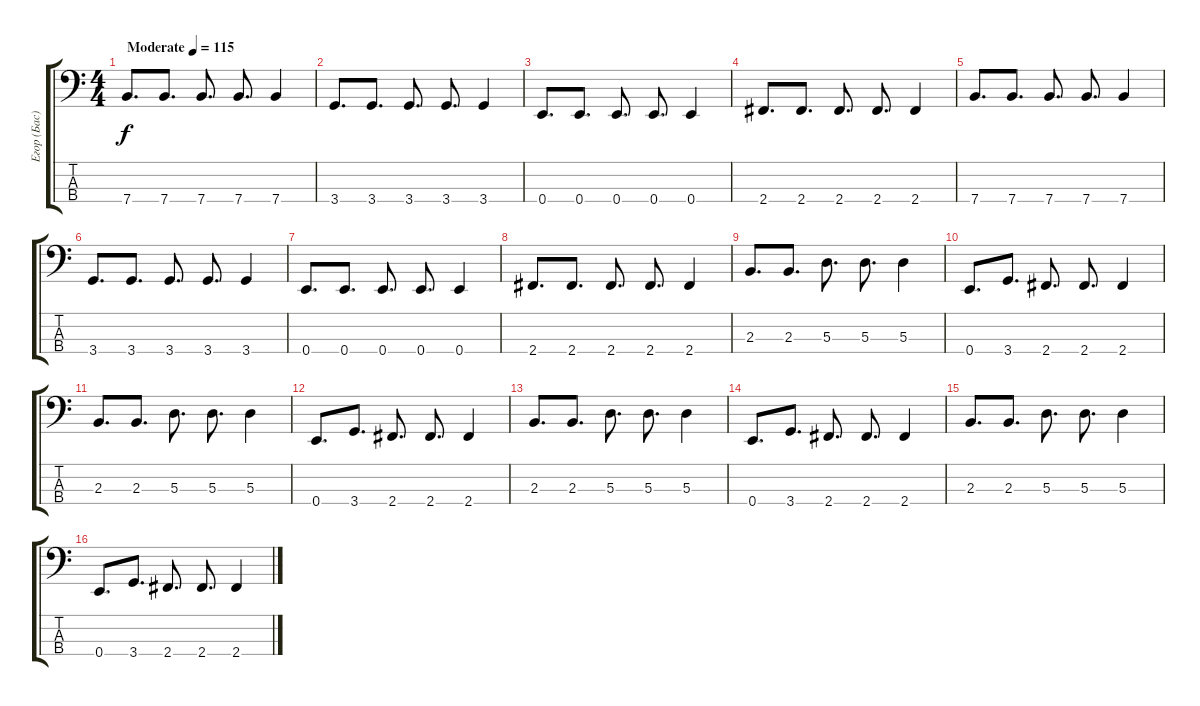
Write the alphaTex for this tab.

\track ("Егор (Бас)" "Егор (Бас)") {instrument acousticbass}
\staff {score tabs}
\tuning (G2 D2 A1 E1) {hide}
\ts (4 4)
\tempo (115 "Moderate")
\clef f4
\ks c
7.4.8{d dy f instrument acousticbass} 7.4.8{d} 7.4.8{d} 7.4.8{d} 7.4.4 |
3.4.8{d} 3.4.8{d} 3.4.8{d} 3.4.8{d} 3.4.4 |
0.4.8{d} 0.4.8{d} 0.4.8{d} 0.4.8{d} 0.4.4 |
2.4.8{d} 2.4.8{d} 2.4.8{d} 2.4.8{d} 2.4.4 |
7.4.8{d} 7.4.8{d} 7.4.8{d} 7.4.8{d} 7.4.4 |
3.4.8{d} 3.4.8{d} 3.4.8{d} 3.4.8{d} 3.4.4 |
0.4.8{d} 0.4.8{d} 0.4.8{d} 0.4.8{d} 0.4.4 |
2.4.8{d} 2.4.8{d} 2.4.8{d} 2.4.8{d} 2.4.4 |
2.3.8{d} 2.3.8{d} 5.3.8{d} 5.3.8{d} 5.3.4 |
0.4.8{d} 3.4.8{d} 2.4.8{d} 2.4.8{d} 2.4.4 |
2.3.8{d} 2.3.8{d} 5.3.8{d} 5.3.8{d} 5.3.4 |
0.4.8{d} 3.4.8{d} 2.4.8{d} 2.4.8{d} 2.4.4 |
2.3.8{d} 2.3.8{d} 5.3.8{d} 5.3.8{d} 5.3.4 |
0.4.8{d} 3.4.8{d} 2.4.8{d} 2.4.8{d} 2.4.4 |
2.3.8{d} 2.3.8{d} 5.3.8{d} 5.3.8{d} 5.3.4 |
0.4.8{d} 3.4.8{d} 2.4.8{d} 2.4.8{d} 2.4.4
